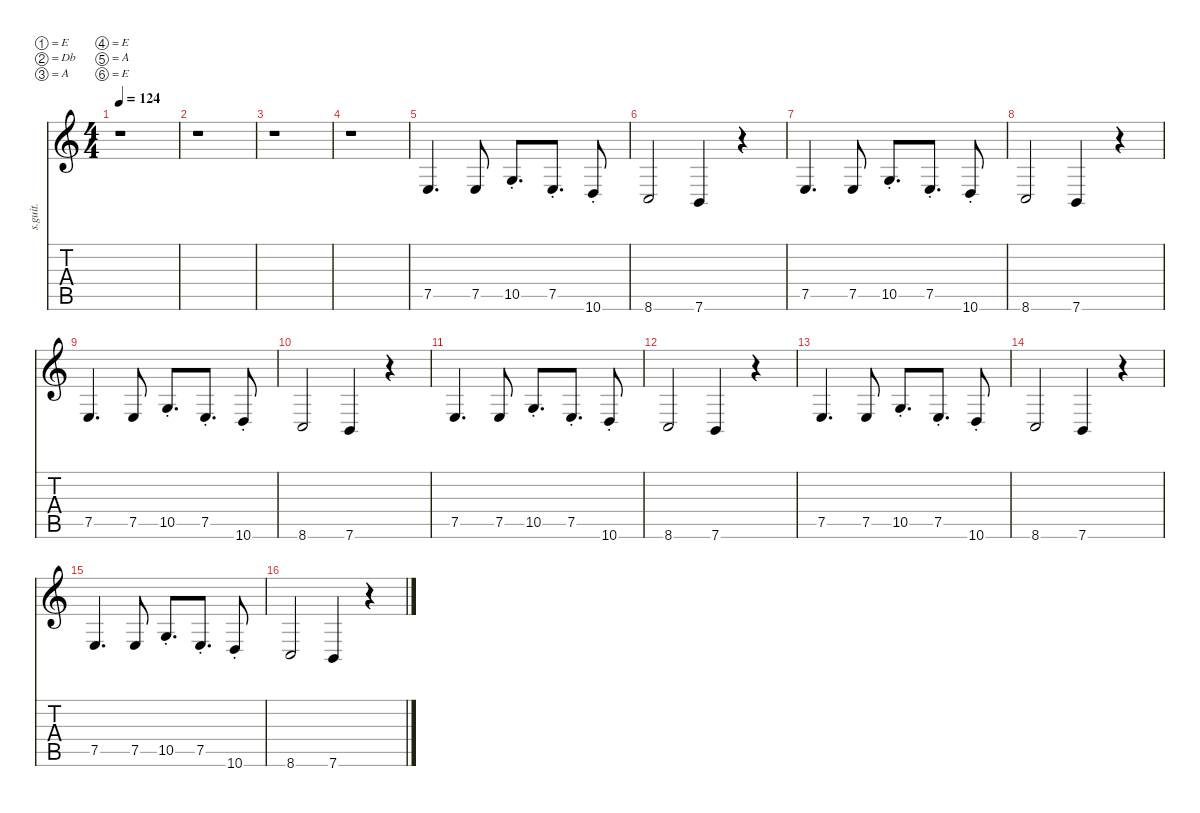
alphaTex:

\defaultSystemsLayout 4
\hideDynamics
\bracketExtendMode nobrackets
\track ("Jack White (Bass Immitation)" "s.guit.") {instrument electricguitarmuted}
\staff {score tabs}
\tuning (E3 Db3 A2 E2 A1 E1)
\ts (4 4)
\tempo 124
\clef g2
\ks c
r.1{dy f} |
r.1 |
r.1 |
r.1 |
7.5.4{d lyrics (0 "") lyrics (1 "") lyrics (2 "") lyrics (3 "") lyrics (4 "")} 7.5.8{lyrics (0 "") lyrics (1 "") lyrics (2 "") lyrics (3 "") lyrics (4 "")} 10.5{st}.8{d lyrics (0 "") lyrics (1 "") lyrics (2 "") lyrics (3 "") lyrics (4 "")} 7.5{st}.8{d lyrics (0 "") lyrics (1 "") lyrics (2 "") lyrics (3 "") lyrics (4 "")} 10.6{st}.8{lyrics (0 "") lyrics (1 "") lyrics (2 "") lyrics (3 "") lyrics (4 "")} |
8.6.2{lyrics (0 "") lyrics (1 "") lyrics (2 "") lyrics (3 "") lyrics (4 "")} 7.6.4{lyrics (0 "") lyrics (1 "") lyrics (2 "") lyrics (3 "") lyrics (4 "")} r.4 |
7.5.4{d lyrics (0 "") lyrics (1 "") lyrics (2 "") lyrics (3 "") lyrics (4 "")} 7.5.8{lyrics (0 "") lyrics (1 "") lyrics (2 "") lyrics (3 "") lyrics (4 "")} 10.5{st}.8{d lyrics (0 "") lyrics (1 "") lyrics (2 "") lyrics (3 "") lyrics (4 "")} 7.5{st}.8{d lyrics (0 "") lyrics (1 "") lyrics (2 "") lyrics (3 "") lyrics (4 "")} 10.6{st}.8{lyrics (0 "") lyrics (1 "") lyrics (2 "") lyrics (3 "") lyrics (4 "")} |
8.6.2{lyrics (0 "") lyrics (1 "") lyrics (2 "") lyrics (3 "") lyrics (4 "")} 7.6.4{lyrics (0 "") lyrics (1 "") lyrics (2 "") lyrics (3 "") lyrics (4 "")} r.4 |
7.5.4{d lyrics (0 "") lyrics (1 "") lyrics (2 "") lyrics (3 "") lyrics (4 "")} 7.5.8{lyrics (0 "") lyrics (1 "") lyrics (2 "") lyrics (3 "") lyrics (4 "")} 10.5{st}.8{d lyrics (0 "") lyrics (1 "") lyrics (2 "") lyrics (3 "") lyrics (4 "")} 7.5{st}.8{d lyrics (0 "") lyrics (1 "") lyrics (2 "") lyrics (3 "") lyrics (4 "")} 10.6{st}.8{lyrics (0 "") lyrics (1 "") lyrics (2 "") lyrics (3 "") lyrics (4 "")} |
8.6.2{lyrics (0 "") lyrics (1 "") lyrics (2 "") lyrics (3 "") lyrics (4 "")} 7.6.4{lyrics (0 "") lyrics (1 "") lyrics (2 "") lyrics (3 "") lyrics (4 "")} r.4 |
7.5.4{d lyrics (0 "") lyrics (1 "") lyrics (2 "") lyrics (3 "") lyrics (4 "")} 7.5.8{lyrics (0 "") lyrics (1 "") lyrics (2 "") lyrics (3 "") lyrics (4 "")} 10.5{st}.8{d lyrics (0 "") lyrics (1 "") lyrics (2 "") lyrics (3 "") lyrics (4 "")} 7.5{st}.8{d lyrics (0 "") lyrics (1 "") lyrics (2 "") lyrics (3 "") lyrics (4 "")} 10.6{st}.8{lyrics (0 "") lyrics (1 "") lyrics (2 "") lyrics (3 "") lyrics (4 "")} |
8.6.2{lyrics (0 "") lyrics (1 "") lyrics (2 "") lyrics (3 "") lyrics (4 "")} 7.6.4{lyrics (0 "") lyrics (1 "") lyrics (2 "") lyrics (3 "") lyrics (4 "")} r.4 |
7.5.4{d lyrics (0 "") lyrics (1 "") lyrics (2 "") lyrics (3 "") lyrics (4 "")} 7.5.8{lyrics (0 "") lyrics (1 "") lyrics (2 "") lyrics (3 "") lyrics (4 "")} 10.5{st}.8{d lyrics (0 "") lyrics (1 "") lyrics (2 "") lyrics (3 "") lyrics (4 "")} 7.5{st}.8{d lyrics (0 "") lyrics (1 "") lyrics (2 "") lyrics (3 "") lyrics (4 "")} 10.6{st}.8{lyrics (0 "") lyrics (1 "") lyrics (2 "") lyrics (3 "") lyrics (4 "")} |
8.6.2{lyrics (0 "") lyrics (1 "") lyrics (2 "") lyrics (3 "") lyrics (4 "")} 7.6.4{lyrics (0 "") lyrics (1 "") lyrics (2 "") lyrics (3 "") lyrics (4 "")} r.4 |
7.5.4{d lyrics (0 "") lyrics (1 "") lyrics (2 "") lyrics (3 "") lyrics (4 "")} 7.5.8{lyrics (0 "") lyrics (1 "") lyrics (2 "") lyrics (3 "") lyrics (4 "")} 10.5{st}.8{d lyrics (0 "") lyrics (1 "") lyrics (2 "") lyrics (3 "") lyrics (4 "")} 7.5{st}.8{d lyrics (0 "") lyrics (1 "") lyrics (2 "") lyrics (3 "") lyrics (4 "")} 10.6{st}.8{lyrics (0 "") lyrics (1 "") lyrics (2 "") lyrics (3 "") lyrics (4 "")} |
8.6.2{lyrics (0 "") lyrics (1 "") lyrics (2 "") lyrics (3 "") lyrics (4 "")} 7.6.4{lyrics (0 "") lyrics (1 "") lyrics (2 "") lyrics (3 "") lyrics (4 "")} r.4
